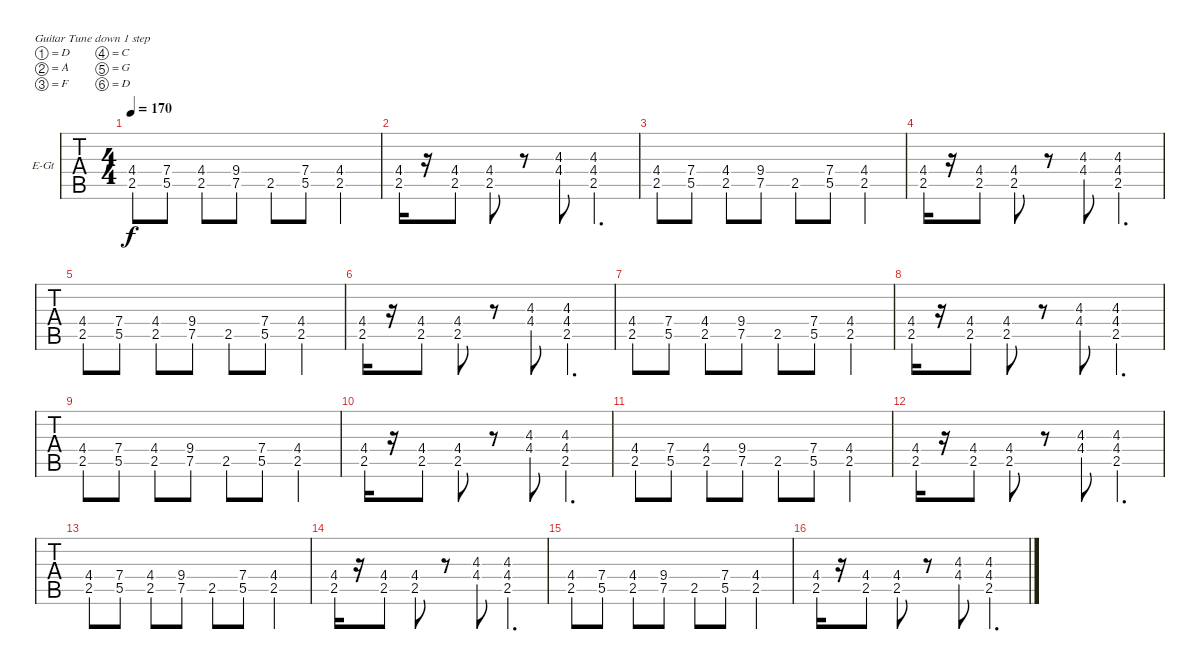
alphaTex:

\bracketExtendMode groupsimilarinstruments
\firstSystemTrackNameOrientation horizontal
\otherSystemsTrackNameOrientation horizontal
\track ("Лысый)" "E-Gt") {instrument distortionguitar}
\staff {tabs}
\tuning (D4 A3 F3 C3 G2 D2)
\ts (4 4)
\tempo 170
\clef g2
\ks c
(4.4 2.5).8{dy f} (7.4 5.5).8 (4.4 2.5).8 (9.4 7.5).8 2.5.8 (7.4 5.5).8 (4.4 2.5).4 |
(4.4 2.5).16 r.16 (4.4 2.5).8 (4.4 2.5).8 r.8 (4.3 4.4).8 (4.3 4.4 2.5).4{d} |
(4.4 2.5).8 (7.4 5.5).8 (4.4 2.5).8 (9.4 7.5).8 2.5.8 (7.4 5.5).8 (4.4 2.5).4 |
(4.4 2.5).16 r.16 (4.4 2.5).8 (4.4 2.5).8 r.8 (4.3 4.4).8 (4.3 4.4 2.5).4{d} |
(4.4 2.5).8 (7.4 5.5).8 (4.4 2.5).8 (9.4 7.5).8 2.5.8 (7.4 5.5).8 (4.4 2.5).4 |
(4.4 2.5).16 r.16 (4.4 2.5).8 (4.4 2.5).8 r.8 (4.3 4.4).8 (4.3 4.4 2.5).4{d} |
(4.4 2.5).8 (7.4 5.5).8 (4.4 2.5).8 (9.4 7.5).8 2.5.8 (7.4 5.5).8 (4.4 2.5).4 |
(4.4 2.5).16 r.16 (4.4 2.5).8 (4.4 2.5).8 r.8 (4.3 4.4).8 (4.3 4.4 2.5).4{d} |
(4.4 2.5).8 (7.4 5.5).8 (4.4 2.5).8 (9.4 7.5).8 2.5.8 (7.4 5.5).8 (4.4 2.5).4 |
(4.4 2.5).16 r.16 (4.4 2.5).8 (4.4 2.5).8 r.8 (4.3 4.4).8 (4.3 4.4 2.5).4{d} |
(4.4 2.5).8 (7.4 5.5).8 (4.4 2.5).8 (9.4 7.5).8 2.5.8 (7.4 5.5).8 (4.4 2.5).4 |
(4.4 2.5).16 r.16 (4.4 2.5).8 (4.4 2.5).8 r.8 (4.3 4.4).8 (4.3 4.4 2.5).4{d} |
(4.4 2.5).8 (7.4 5.5).8 (4.4 2.5).8 (9.4 7.5).8 2.5.8 (7.4 5.5).8 (4.4 2.5).4 |
(4.4 2.5).16 r.16 (4.4 2.5).8 (4.4 2.5).8 r.8 (4.3 4.4).8 (4.3 4.4 2.5).4{d} |
(4.4 2.5).8 (7.4 5.5).8 (4.4 2.5).8 (9.4 7.5).8 2.5.8 (7.4 5.5).8 (4.4 2.5).4 |
(4.4 2.5).16 r.16 (4.4 2.5).8 (4.4 2.5).8 r.8 (4.3 4.4).8 (4.3 4.4 2.5).4{d}
